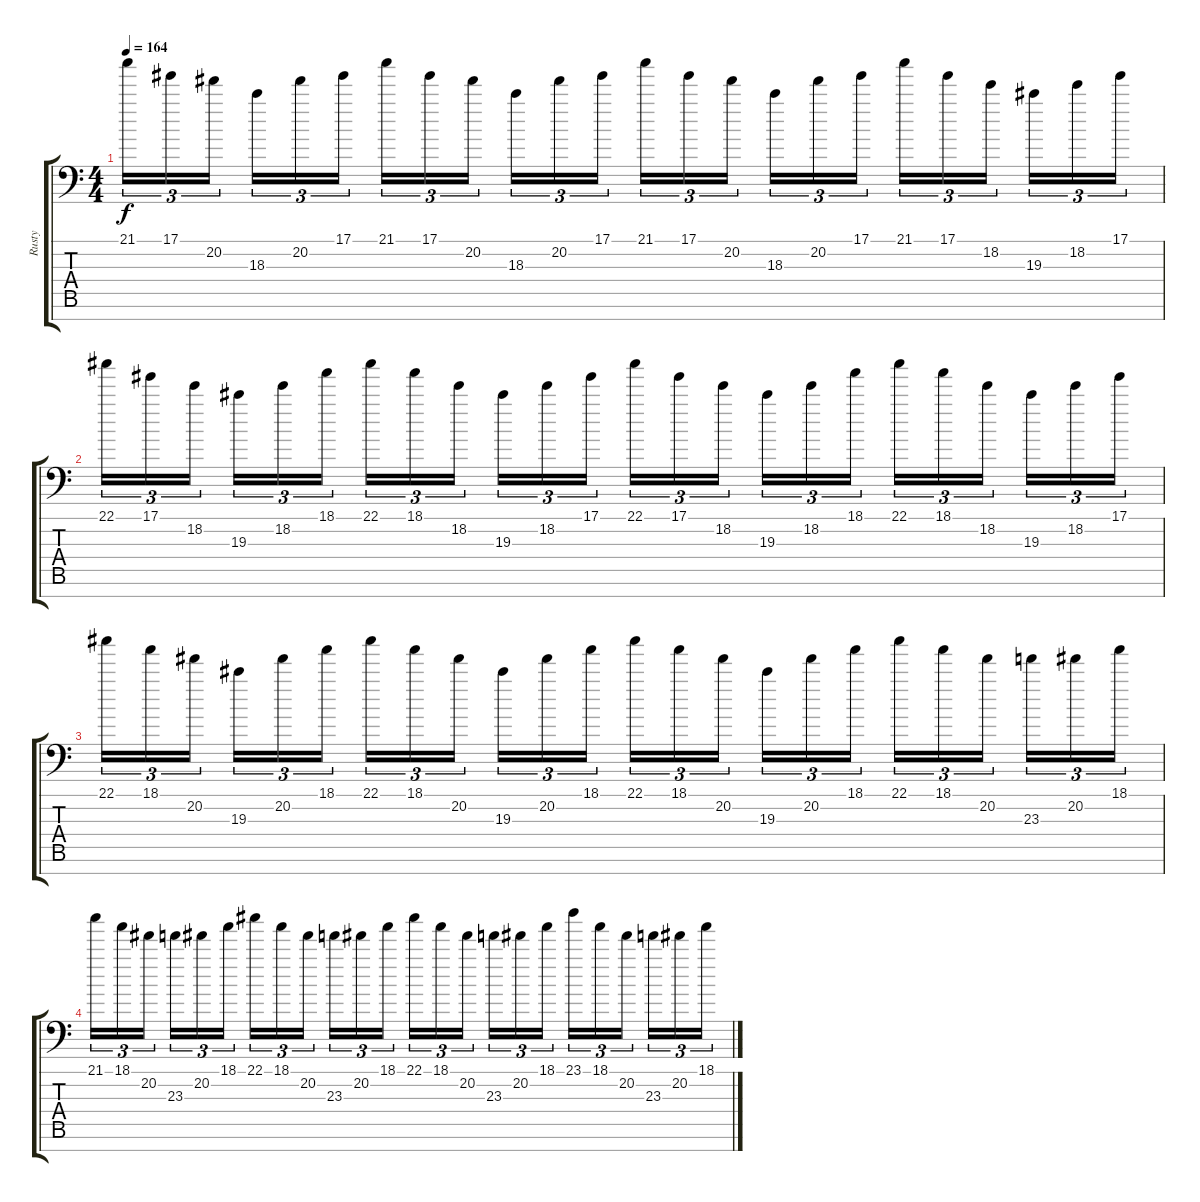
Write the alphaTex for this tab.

\track ("Rusty" "Rusty") {instrument distortionguitar}
\staff {score tabs}
\tuning (Eb4 Bb3 Gb3 Db3 Ab2 Eb2 Bb1) {hide}
\ts (4 4)
\tempo 164
\clef f4
\ks c
21.1.16{tu (3 2) dy f} 17.1.16{tu (3 2)} 20.2.16{tu (3 2)} 18.3.16{tu (3 2)} 20.2.16{tu (3 2)} 17.1.16{tu (3 2)} 21.1.16{tu (3 2)} 17.1.16{tu (3 2)} 20.2.16{tu (3 2)} 18.3.16{tu (3 2)} 20.2.16{tu (3 2)} 17.1.16{tu (3 2)} 21.1.16{tu (3 2)} 17.1.16{tu (3 2)} 20.2.16{tu (3 2)} 18.3.16{tu (3 2)} 20.2.16{tu (3 2)} 17.1.16{tu (3 2)} 21.1.16{tu (3 2)} 17.1.16{tu (3 2)} 18.2.16{tu (3 2)} 19.3.16{tu (3 2)} 18.2.16{tu (3 2)} 17.1.16{tu (3 2)} |
22.1.16{tu (3 2)} 17.1.16{tu (3 2)} 18.2.16{tu (3 2)} 19.3.16{tu (3 2)} 18.2.16{tu (3 2)} 18.1.16{tu (3 2)} 22.1.16{tu (3 2)} 18.1.16{tu (3 2)} 18.2.16{tu (3 2)} 19.3.16{tu (3 2)} 18.2.16{tu (3 2)} 17.1.16{tu (3 2)} 22.1.16{tu (3 2)} 17.1.16{tu (3 2)} 18.2.16{tu (3 2)} 19.3.16{tu (3 2)} 18.2.16{tu (3 2)} 18.1.16{tu (3 2)} 22.1.16{tu (3 2)} 18.1.16{tu (3 2)} 18.2.16{tu (3 2)} 19.3.16{tu (3 2)} 18.2.16{tu (3 2)} 17.1.16{tu (3 2)} |
22.1.16{tu (3 2)} 18.1.16{tu (3 2)} 20.2.16{tu (3 2)} 19.3.16{tu (3 2)} 20.2.16{tu (3 2)} 18.1.16{tu (3 2)} 22.1.16{tu (3 2)} 18.1.16{tu (3 2)} 20.2.16{tu (3 2)} 19.3.16{tu (3 2)} 20.2.16{tu (3 2)} 18.1.16{tu (3 2)} 22.1.16{tu (3 2)} 18.1.16{tu (3 2)} 20.2.16{tu (3 2)} 19.3.16{tu (3 2)} 20.2.16{tu (3 2)} 18.1.16{tu (3 2)} 22.1.16{tu (3 2)} 18.1.16{tu (3 2)} 20.2.16{tu (3 2)} 23.3.16{tu (3 2)} 20.2.16{tu (3 2)} 18.1.16{tu (3 2)} |
21.1.16{tu (3 2)} 18.1.16{tu (3 2)} 20.2.16{tu (3 2)} 23.3.16{tu (3 2)} 20.2.16{tu (3 2)} 18.1.16{tu (3 2)} 22.1.16{tu (3 2)} 18.1.16{tu (3 2)} 20.2.16{tu (3 2)} 23.3.16{tu (3 2)} 20.2.16{tu (3 2)} 18.1.16{tu (3 2)} 22.1.16{tu (3 2)} 18.1.16{tu (3 2)} 20.2.16{tu (3 2)} 23.3.16{tu (3 2)} 20.2.16{tu (3 2)} 18.1.16{tu (3 2)} 23.1.16{tu (3 2)} 18.1.16{tu (3 2)} 20.2.16{tu (3 2)} 23.3.16{tu (3 2)} 20.2.16{tu (3 2)} 18.1.16{tu (3 2)}
